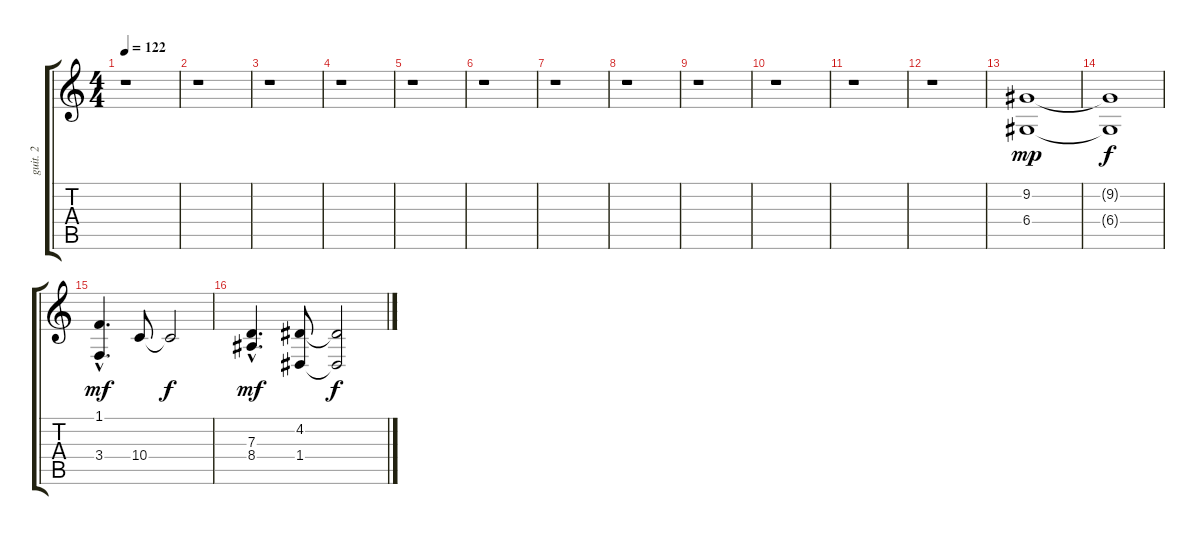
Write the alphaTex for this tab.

\track ("guit. 2" "guit. 2") {instrument stringensemble1}
\staff {score tabs}
\tuning (E4 B3 G3 D3 A2 E2) {hide}
\ts (4 4)
\tempo 122
\clef g2
\ks c
r.1{dy mp instrument stringensemble1} |
r.1 |
r.1 |
r.1 |
r.1 |
r.1 |
r.1 |
r.1 |
r.1 |
r.1 |
r.1 |
r.1 |
(9.2 6.4).1 |
(9.2{t} 6.4{t}).1{dy f} |
(1.1{hac} 3.4{hac}).4{d dy mf} 10.4.8 10.4{t}.2{dy f} |
(7.3{hac} 8.4{hac}).4{d dy mf} (4.2 1.4).8 (4.2{t} 1.4{t}).2{dy f}
